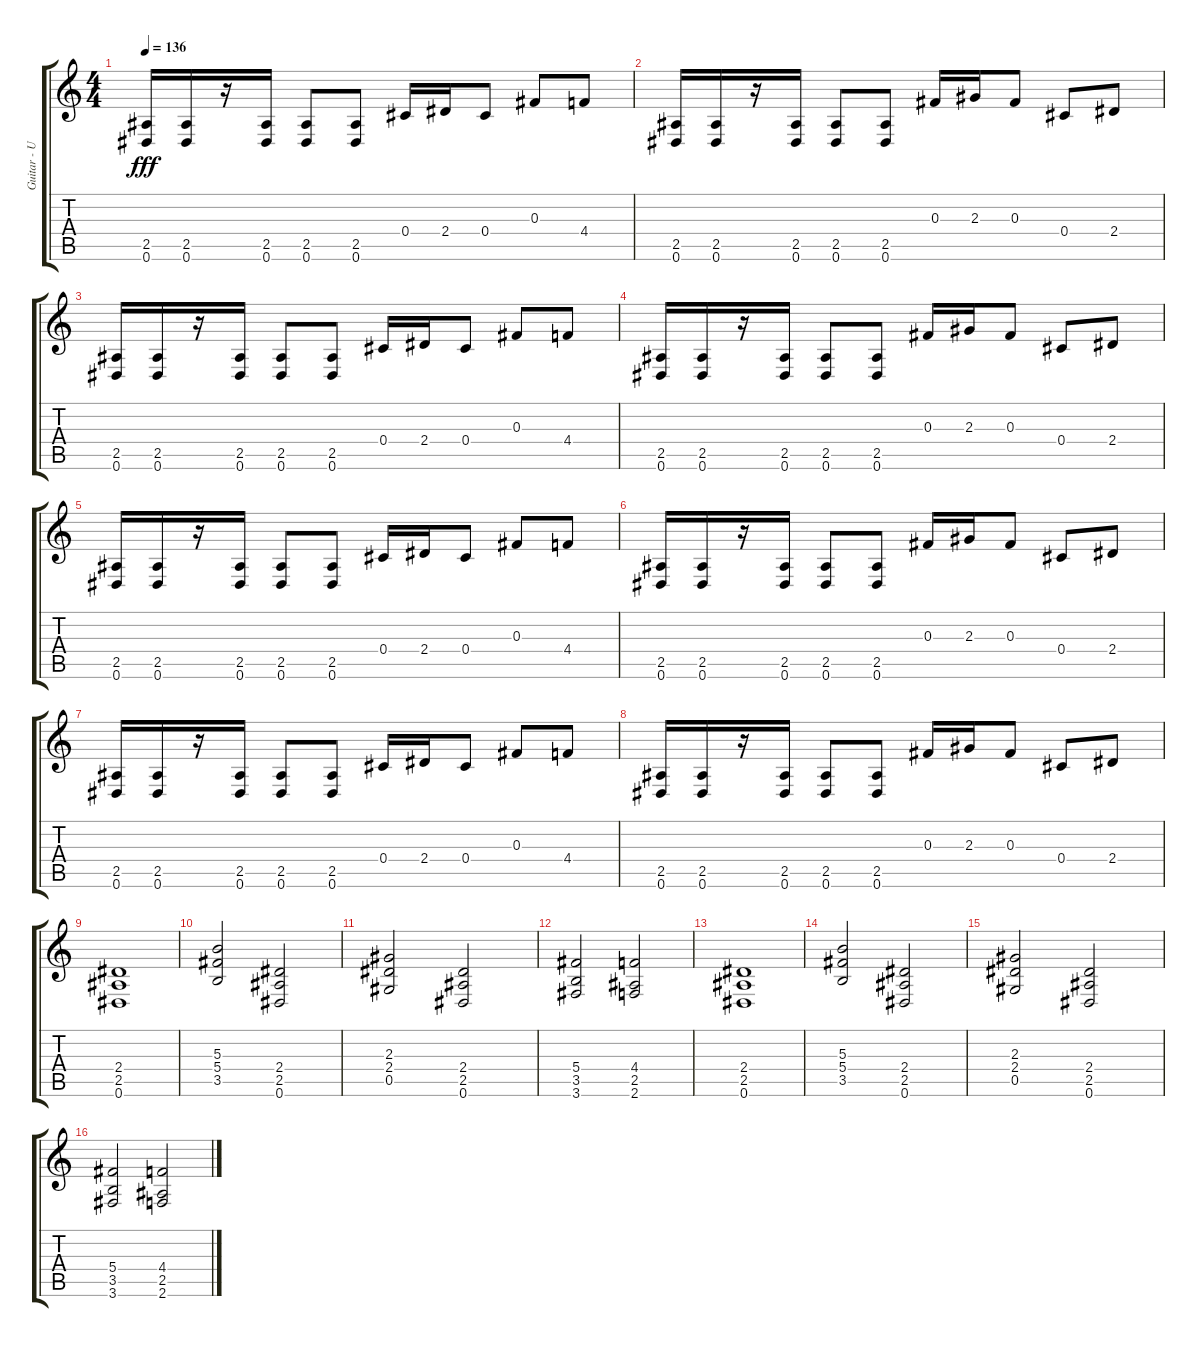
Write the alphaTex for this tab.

\track ("Guitar - Uriy Melisov" "Guitar - U") {instrument distortionguitar}
\staff {score tabs}
\tuning (Eb4 Bb3 Gb3 Db3 Ab2 Eb2) {hide}
\ts (4 4)
\tempo 136
\clef g2
\ks c
(2.5 0.6).16{dy fff} (2.5 0.6).16 r.16 (2.5 0.6).16 (2.5 0.6).8 (2.5 0.6).8 0.4.16 2.4.16 0.4.8 0.3.8 4.4.8 |
(2.5 0.6).16 (2.5 0.6).16 r.16 (2.5 0.6).16 (2.5 0.6).8 (2.5 0.6).8 0.3.16 2.3.16 0.3.8 0.4.8 2.4.8 |
(2.5 0.6).16 (2.5 0.6).16 r.16 (2.5 0.6).16 (2.5 0.6).8 (2.5 0.6).8 0.4.16 2.4.16 0.4.8 0.3.8 4.4.8 |
(2.5 0.6).16 (2.5 0.6).16 r.16 (2.5 0.6).16 (2.5 0.6).8 (2.5 0.6).8 0.3.16 2.3.16 0.3.8 0.4.8 2.4.8 |
(2.5 0.6).16 (2.5 0.6).16 r.16 (2.5 0.6).16 (2.5 0.6).8 (2.5 0.6).8 0.4.16 2.4.16 0.4.8 0.3.8 4.4.8 |
(2.5 0.6).16 (2.5 0.6).16 r.16 (2.5 0.6).16 (2.5 0.6).8 (2.5 0.6).8 0.3.16 2.3.16 0.3.8 0.4.8 2.4.8 |
(2.5 0.6).16 (2.5 0.6).16 r.16 (2.5 0.6).16 (2.5 0.6).8 (2.5 0.6).8 0.4.16 2.4.16 0.4.8 0.3.8 4.4.8 |
(2.5 0.6).16 (2.5 0.6).16 r.16 (2.5 0.6).16 (2.5 0.6).8 (2.5 0.6).8 0.3.16 2.3.16 0.3.8 0.4.8 2.4.8 |
(2.4 2.5 0.6).1 |
(5.3 5.4 3.5).2 (2.4 2.5 0.6).2 |
(2.3 2.4 0.5).2 (2.4 2.5 0.6).2 |
(5.4 3.5 3.6).2 (4.4 2.5 2.6).2 |
(2.4 2.5 0.6).1 |
(5.3 5.4 3.5).2 (2.4 2.5 0.6).2 |
(2.3 2.4 0.5).2 (2.4 2.5 0.6).2 |
(5.4 3.5 3.6).2 (4.4 2.5 2.6).2
